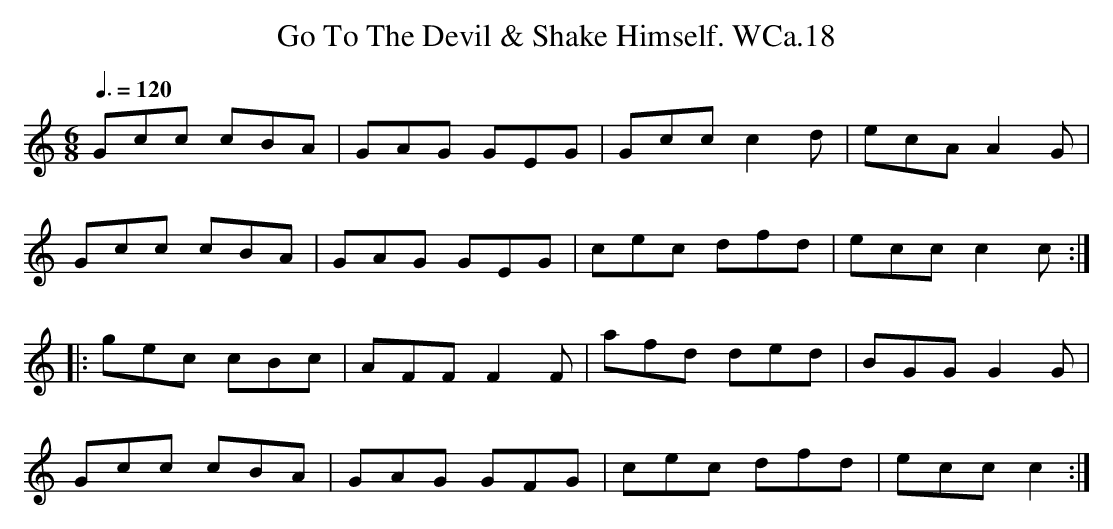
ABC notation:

X:1
T:Go To The Devil & Shake Himself. WCa.18
M:6/8
L:1/8
Q:3/8=120
K:C
Gcc cBA|GAG GEG|Gcc c2d|ecAA2G|
Gcc cBA|GAG GEG|cec dfd|eccc2c:|
|:gec cBc|AFFF2F|afd ded|BGGG2G|
Gcc cBA|GAG GFG|cec dfd|eccc2:|
